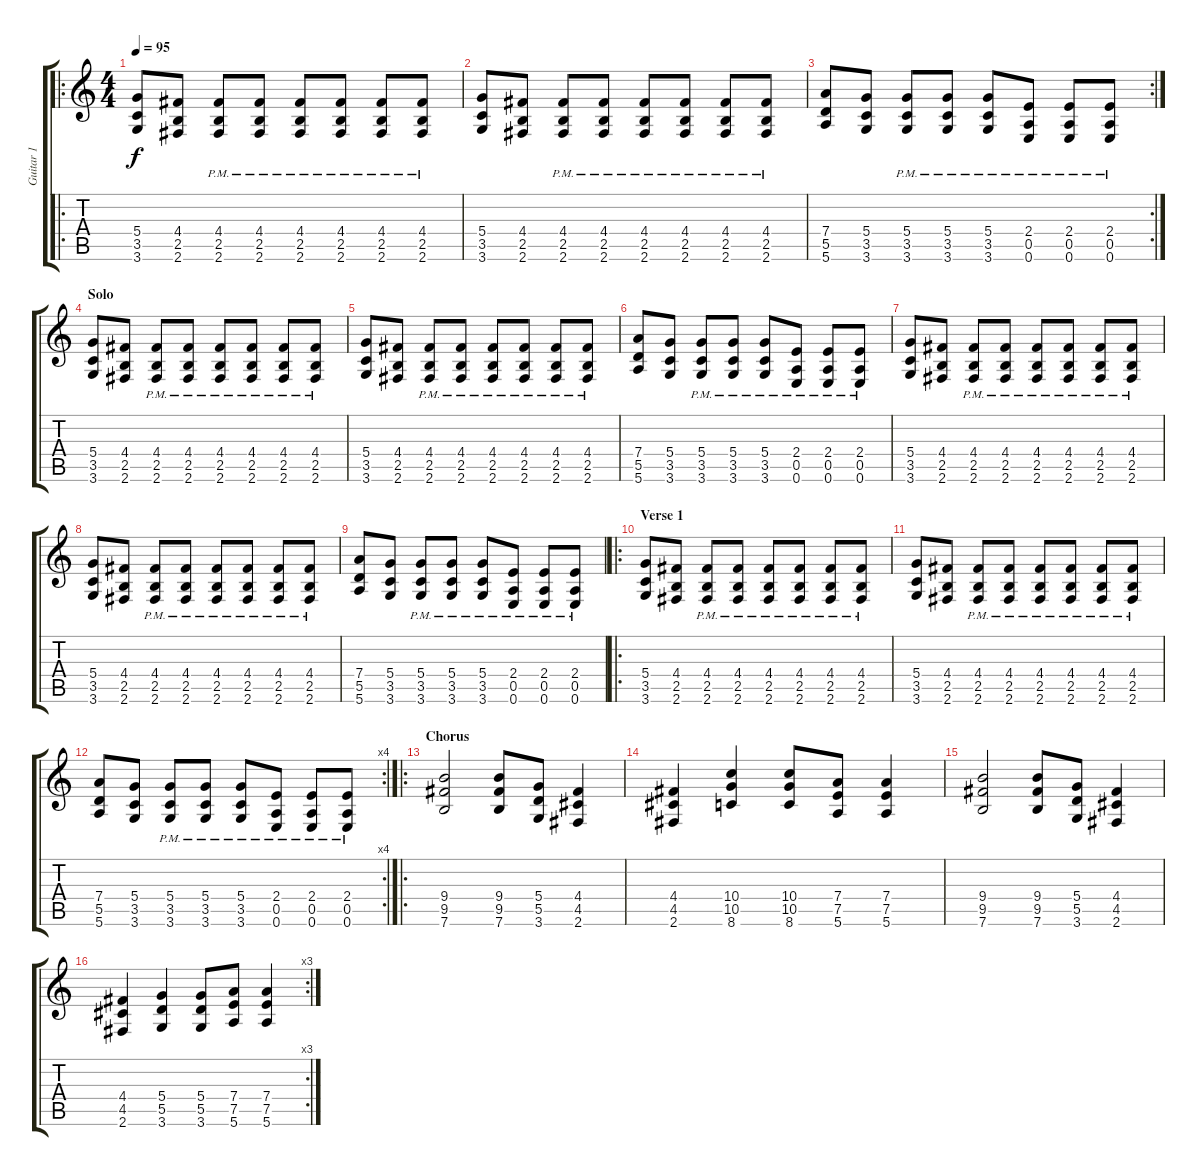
\track ("Guitar 1" "Guitar 1") {instrument overdrivenguitar}
\staff {score tabs}
\tuning (E4 B3 G3 D3 A2 E2) {hide}
\ro
\ts (4 4)
\tempo 95
\clef g2
\ks c
(5.4 3.5 3.6).8{dy f instrument overdrivenguitar} (4.4 2.5 2.6).8 (4.4{pm} 2.5 2.6).8 (4.4{pm} 2.5 2.6).8 (4.4{pm} 2.5 2.6).8 (4.4{pm} 2.5 2.6).8 (4.4{pm} 2.5 2.6).8 (4.4{pm} 2.5 2.6).8 |
(5.4 3.5 3.6).8 (4.4 2.5 2.6).8 (4.4{pm} 2.5 2.6).8 (4.4{pm} 2.5 2.6).8 (4.4{pm} 2.5 2.6).8 (4.4{pm} 2.5 2.6).8 (4.4{pm} 2.5 2.6).8 (4.4{pm} 2.5 2.6).8 |
\rc 2
(7.4 5.5 5.6).8 (5.4 3.5 3.6).8 (5.4{pm} 3.5 3.6).8 (5.4{pm} 3.5 3.6).8 (5.4{pm} 3.5 3.6).8 (2.4{pm} 0.5 0.6).8 (2.4{pm} 0.5 0.6).8 (2.4{pm} 0.5 0.6).8 |
\section ("" "Solo")
(5.4 3.5 3.6).8 (4.4 2.5 2.6).8 (4.4{pm} 2.5 2.6).8 (4.4{pm} 2.5 2.6).8 (4.4{pm} 2.5 2.6).8 (4.4{pm} 2.5 2.6).8 (4.4{pm} 2.5 2.6).8 (4.4{pm} 2.5 2.6).8 |
(5.4 3.5 3.6).8 (4.4 2.5 2.6).8 (4.4{pm} 2.5 2.6).8 (4.4{pm} 2.5 2.6).8 (4.4{pm} 2.5 2.6).8 (4.4{pm} 2.5 2.6).8 (4.4{pm} 2.5 2.6).8 (4.4{pm} 2.5 2.6).8 |
(7.4 5.5 5.6).8 (5.4 3.5 3.6).8 (5.4{pm} 3.5 3.6).8 (5.4{pm} 3.5 3.6).8 (5.4{pm} 3.5 3.6).8 (2.4{pm} 0.5 0.6).8 (2.4{pm} 0.5 0.6).8 (2.4{pm} 0.5 0.6).8 |
(5.4 3.5 3.6).8 (4.4 2.5 2.6).8 (4.4{pm} 2.5 2.6).8 (4.4{pm} 2.5 2.6).8 (4.4{pm} 2.5 2.6).8 (4.4{pm} 2.5 2.6).8 (4.4{pm} 2.5 2.6).8 (4.4{pm} 2.5 2.6).8 |
(5.4 3.5 3.6).8 (4.4 2.5 2.6).8 (4.4{pm} 2.5 2.6).8 (4.4{pm} 2.5 2.6).8 (4.4{pm} 2.5 2.6).8 (4.4{pm} 2.5 2.6).8 (4.4{pm} 2.5 2.6).8 (4.4{pm} 2.5 2.6).8 |
(7.4 5.5 5.6).8 (5.4 3.5 3.6).8 (5.4{pm} 3.5 3.6).8 (5.4{pm} 3.5 3.6).8 (5.4{pm} 3.5 3.6).8 (2.4{pm} 0.5 0.6).8 (2.4{pm} 0.5 0.6).8 (2.4{pm} 0.5 0.6).8 |
\ro
\section ("" "Verse 1")
(5.4 3.5 3.6).8 (4.4 2.5 2.6).8 (4.4{pm} 2.5 2.6).8 (4.4{pm} 2.5 2.6).8 (4.4{pm} 2.5 2.6).8 (4.4{pm} 2.5 2.6).8 (4.4{pm} 2.5 2.6).8 (4.4{pm} 2.5 2.6).8 |
(5.4 3.5 3.6).8 (4.4 2.5 2.6).8 (4.4{pm} 2.5 2.6).8 (4.4{pm} 2.5 2.6).8 (4.4{pm} 2.5 2.6).8 (4.4{pm} 2.5 2.6).8 (4.4{pm} 2.5 2.6).8 (4.4{pm} 2.5 2.6).8 |
\rc 4
(7.4 5.5 5.6).8 (5.4 3.5 3.6).8 (5.4{pm} 3.5 3.6).8 (5.4{pm} 3.5 3.6).8 (5.4{pm} 3.5 3.6).8 (2.4{pm} 0.5 0.6).8 (2.4{pm} 0.5 0.6).8 (2.4{pm} 0.5 0.6).8 |
\ro
\section ("" "Chorus")
(9.4 9.5 7.6).2 (9.4 9.5 7.6).8 (5.4 5.5 3.6).8 (4.4 4.5 2.6).4 |
(4.4 4.5 2.6).4 (10.4 10.5 8.6).4 (10.4 10.5 8.6).8 (7.4 7.5 5.6).8 (7.4 7.5 5.6).4 |
(9.4 9.5 7.6).2 (9.4 9.5 7.6).8 (5.4 5.5 3.6).8 (4.4 4.5 2.6).4 |
\rc 3
(4.4 4.5 2.6).4 (5.4 5.5 3.6).4 (5.4 5.5 3.6).8 (7.4 7.5 5.6).8 (7.4 7.5 5.6).4
